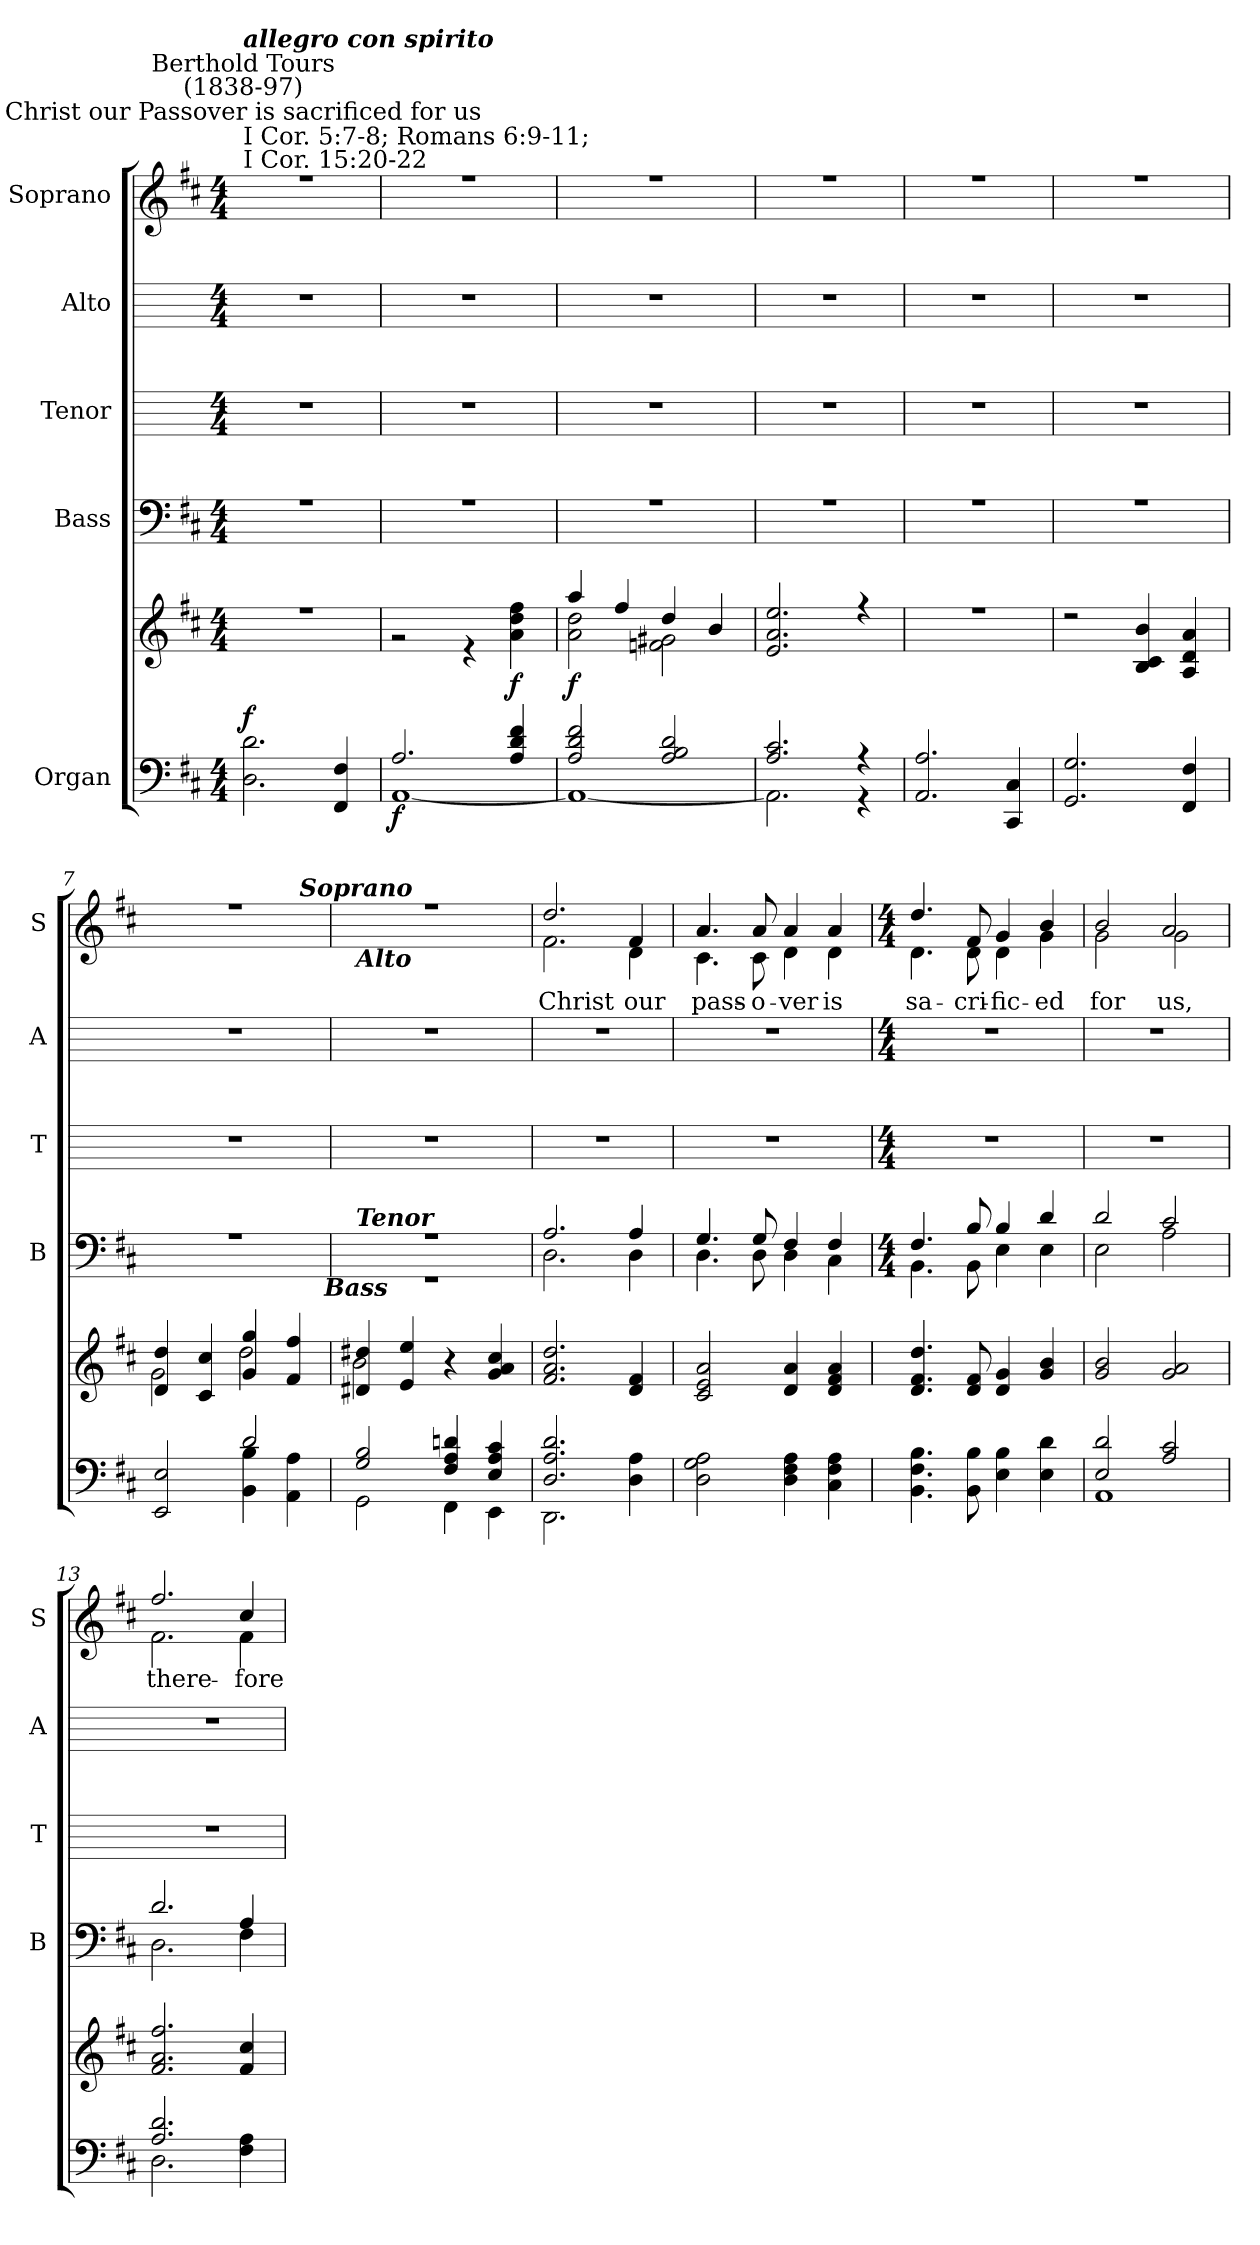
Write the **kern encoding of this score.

**kern	**kern	**dynam	**kern	**kern	**kern	**kern	**text
*part5	*part5	*part5	*part4	*part3	*part2	*part1	*part1
*staff6	*staff5	*staff5/6	*staff4	*staff3	*staff2	*staff1	*staff1
*I"Organ	*	*	*I"Bass	*I"Tenor	*I"Alto	*I"Soprano	*
*	*	*	*I'B	*I'T	*I'A	*I'S	*
*clefF4	*clefG2	*	*clefF4	*	*	*clefG2	*
*k[f#c#]	*k[f#c#]	*	*k[f#c#]	*	*	*k[f#c#]	*
*D:	*D:	*	*D:	*	*	*D:	*
*M4/4	*M4/4	*	*M4/4	*M4/4	*M4/4	*M4/4	*
*MM138	*MM138	*	*MM138	*MM138	*MM138	*MM138	*
=1	=1	=1	=1	=1	=1	=1	=1
*^	*^	*	*^	*	*	*^	*
!	!	!	!	!	!	!	!	!	!LO:TX:a:t=I Cor. 5&colon;7-8; Romans 6&colon;9-11; \nI Cor. 15&colon;20-22	!	!
!	!	!	!	!	!	!	!	!	!LO:TX:a:cj:t=Christ our Passover is sacrificed for us	!	!
!	!	!	!	!	!	!	!	!	!LO:TX:a:cj:t=Berthold Tours\n(1838-97)	!	!
!	!	!	!	!	!	!	!	!	!LO:TX:a:Bi:t=allegro con spirito	!	!
!	!	!	!	!LO:DY:a=2	!	!	!	!	!	!	!
2.D\ 2.d\	1ryy	1r	1ryy	f	1r	1ryy	1r	1r	1r	1ryy	.
4FF#/ 4F#/	.	.	.	.	.	.	.	.	.	.	.
=2	=2	=2	=2	=2	=2	=2	=2	=2	=2	=2	=2
!	!	!	!	!LO:DY:b=2	!	!	!	!	!	!	!
2.A/	[1AA\	1ryy	2r	f	1r	1ryy	1r	1r	1r	1ryy	.
.	.	.	4r	.	.	.	.	.	.	.	.
!	!	!	!	!LO:DY:b	!	!	!	!	!	!	!
4A/ 4d/ 4f#/	.	.	4a\ 4dd\ 4ff#\	f	.	.	.	.	.	.	.
=3	=3	=3	=3	=3	=3	=3	=3	=3	=3	=3	=3
!	!	!	!	!LO:DY:b	!	!	!	!	!	!	!
2A/ 2d/ 2f#/	1AA\_	4aa/	2a\ 2dd\	f	1r	1ryy	1r	1r	1r	1ryy	.
.	.	4ff#/	.	.	.	.	.	.	.	.	.
2A/ 2B/ 2d/	.	4dd/	2fn\ 2g#X\	.	.	.	.	.	.	.	.
.	.	4b/	.	.	.	.	.	.	.	.	.
=4	=4	=4	=4	=4	=4	=4	=4	=4	=4	=4	=4
2.A/ 2.c#/	2.AA\]	2.e/ 2.a/ 2.ee/	1ryy	.	1r	1ryy	1r	1r	1r	1ryy	.
4r	4r	4r	.	.	.	.	.	.	.	.	.
=5	=5	=5	=5	=5	=5	=5	=5	=5	=5	=5	=5
2.AA/ 2.A/	1ryy	1r	1ryy	.	1r	1ryy	1r	1r	1r	1ryy	.
4CC#/ 4C#/	.	.	.	.	.	.	.	.	.	.	.
=6	=6	=6	=6	=6	=6	=6	=6	=6	=6	=6	=6
2.GG/ 2.G/	1ryy	2r	1ryy	.	1r	1ryy	1r	1r	1r	1ryy	.
.	.	4B/ 4c#/ 4b/	.	.	.	.	.	.	.	.	.
4FF#/ 4F#/	.	4A/ 4d/ 4a/	.	.	.	.	.	.	.	.	.
=7	=7	=7	=7	=7	=7	=7	=7	=7	=7	=7	=7
2EE/ 2E/	2ryy	4d/ 4dd/	2g\	.	1r	1ryy	1r	1r	1r	1ryy	.
.	.	4c#/ 4cc#/	.	.	.	.	.	.	.	.	.
2d/	4BB\ 4B\	4g/ 4gg/	2dd\	.	.	.	.	.	.	.	.
.	4AA\ 4A\	4f#/ 4ff#/	.	.	.	.	.	.	.	.	.
=8	=8	=8	=8	=8	=8	=8	=8	=8	=8	=8	=8
!	!	!	!	!	!	!	!	!	!LO:TX:a:Bi:cj:t=Soprano	!	!
!	!	!	!	!	!	!	!	!	!LO:TX:b:Bi:t=Alto	!	!
!	!	!	!	!	!LO:TX:a:Bi:t=Tenor	!	!	!	!	!	!
!	!	!	!	!	!LO:TX:b:Bi:cj:t=Bass	!	!	!	!	!	!
2G/ 2B/	2GG\	4d#X/ 4dd#X/	2b\	.	1r	1r	1r	1r	1r	1ryy	.
.	.	4e/ 4ee/	.	.	.	.	.	.	.	.	.
4F#/ 4A/ 4dn/	4FF#\	4r	2ryy	.	.	.	.	.	.	.	.
4E/ 4A/ 4c#/	4EE\	4g/ 4a/ 4cc#/	.	.	.	.	.	.	.	.	.
=9	=9	=9	=9	=9	=9	=9	=9	=9	=9	=9	=9
!	!	!	!	!	!	!	!	!	!	!	!LO:LY:b
2.D/ 2.A/ 2.d/	2.DD\	2.f#/ 2.a/ 2.dd/	1ryy	.	2.A/	2.D\	1r	1r	2.dd/	2.f#\	Christ
!	!	!	!	!	!	!	!	!	!	!	!LO:LY:b
4ryy	4D\ 4A\	4d/ 4f#/	.	.	4A/	4D\	.	.	4f#/	4d\	our
=10	=10	=10	=10	=10	=10	=10	=10	=10	=10	=10	=10
!	!	!	!	!	!	!	!	!	!	!	!LO:LY:b
1ryy	2D\ 2G\ 2A\	2c#/ 2e/ 2a/	1ryy	.	4.G/	4.D\	1r	1r	4.a/	4.c#\	pass-
!	!	!	!	!	!	!	!	!	!	!	!LO:LY:b
.	.	.	.	.	8G/	8D\	.	.	8a/	8c#\	-o-
!	!	!	!	!	!	!	!	!	!	!	!LO:LY:b
.	4D\ 4F#\ 4A\	4d/ 4a/	.	.	4F#/	4D\	.	.	4a/	4d\	-ver
!	!	!	!	!	!	!	!	!	!	!	!LO:LY:b
.	4C#\ 4F#\ 4A\	4d/ 4f#/ 4a/	.	.	4F#/	4C#\	.	.	4a/	4d\	is
!!LO:LB:g=z	!!
=11	=11	=11	=11	=11	=11	=11	=11	=11	=11	=11	=11
*	*	*	*	*	*M4/4	*	*M4/4	*M4/4	*M4/4	*	*
!	!	!	!	!	!	!	!	!	!	!	!LO:LY:b
1ryy	4.BB\ 4.F#\ 4.B\	4.d/ 4.f#/ 4.dd/	1ryy	.	4.F#/	4.BB\	1r	1r	4.dd/	4.d\	sa-
!	!	!	!	!	!	!	!	!	!	!	!LO:LY:b
.	8BB\ 8B\	8d/ 8f#/	.	.	8B/	8BB\	.	.	8f#/	8d\	-cri-
!	!	!	!	!	!	!	!	!	!	!	!LO:LY:b
.	4E\ 4B\	4d/ 4g/	.	.	4B/	4E\	.	.	4g/	4d\	-fic-
!	!	!	!	!	!	!	!	!	!	!	!LO:LY:b
.	4E\ 4d\	4g/ 4b/	.	.	4d/	4E\	.	.	4b/	4g\	-ed
=12	=12	=12	=12	=12	=12	=12	=12	=12	=12	=12	=12
!	!	!	!	!	!	!	!	!	!	!	!LO:LY:b
2E/ 2d/	1AA\	2g/ 2b/	1ryy	.	2d/	2E\	1r	1r	2b/	2g\	for
!	!	!	!	!	!	!	!	!	!	!	!LO:LY:b
2A/ 2c#/	.	2g/ 2a/	.	.	2c#/	2A\	.	.	2a/	2g\	us,
=13	=13	=13	=13	=13	=13	=13	=13	=13	=13	=13	=13
!	!	!	!	!	!	!	!	!	!	!	!LO:LY:b
2.A/ 2.d/	2.D\	2.f#/ 2.a/ 2.ff#/	1ryy	.	2.d/	2.D\	1r	1r	2.ff#/	2.f#\	there-
!	!	!	!	!	!	!	!	!	!	!	!LO:LY:b
4ryy	4F#\ 4A\	4f#/ 4cc#/	.	.	4A/	4F#\	.	.	4cc#/	4f#\	-fore
*v	*v	*	*	*	*v	*v	*	*	*v	*v	*
*	*v	*v	*	*	*	*	*	*
=	=	=	=	=	=	=	=
*-	*-	*-	*-	*-	*-	*-	*-
